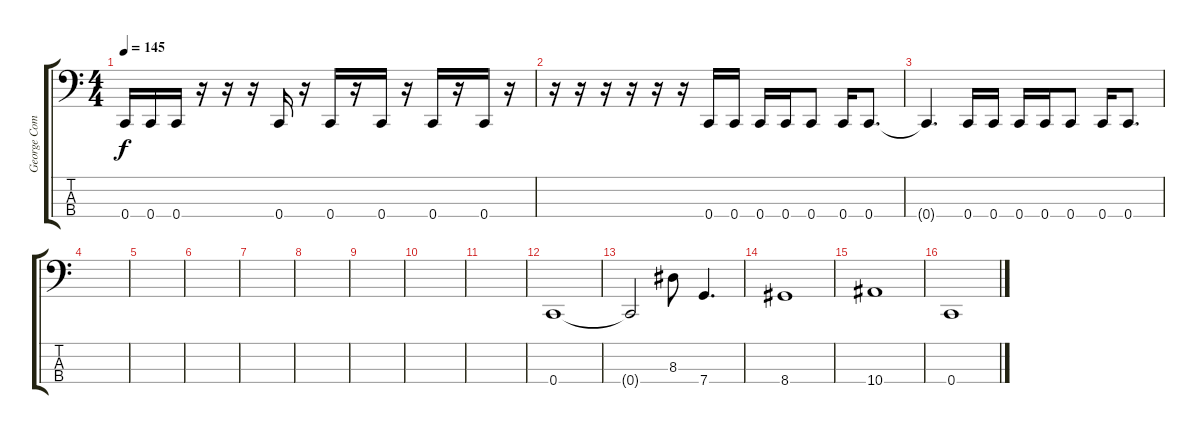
\track ("George Comport" "George Com") {instrument electricbasspick}
\staff {score tabs}
\tuning (F2 C2 G1 C1) {hide}
\ts (4 4)
\tempo 145
\clef f4
\ks c
0.4.16{dy f} 0.4.16 0.4.16 r.16 r.16 r.16 0.4.16 r.16 0.4.16 r.16 0.4.16 r.16 0.4.16 r.16 0.4.16 r.16 |
r.16 r.16 r.16 r.16 r.16 r.16 0.4.16 0.4.16 0.4.16 0.4.16 0.4.8 0.4.16 0.4.8{d} |
0.4{t}.4{d} 0.4.16 0.4.16 0.4.16 0.4.16 0.4.8 0.4.16 0.4.8{d} |
|
|
|
|
|
|
|
|
0.4.1 |
0.4{t}.2 8.3.8 7.4.4{d} |
8.4.1 |
10.4.1 |
0.4.1
